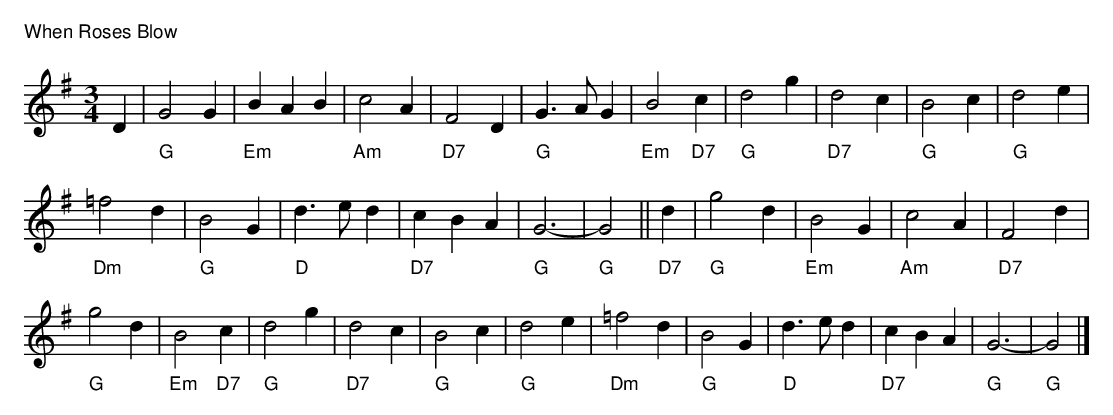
X:1
T:When Roses Blow
C:
M:3/4
L:1/4
K:G
V:1 gchord=down
D|"G"G2G | "Em"BAB | "Am"c2A | "D7"F2D | "G"G>AG | "Em"B2 "D7"c | "G"d2g | "D7"d2c | "G"B2c | "G"d2e |
"Dm"=f2d | "G"B2G |"D"d>ed|"D7"cBA | "G"G3- | "G"G2|| "D7"d|"G"g2d | "Em"B2G | "Am"c2A | "D7"F2d |
 "G"g2d | "Em"B2 "D7"c | "G"d2g | "D7"d2c | "G"B2c | "G"d2e | "Dm"=f2d | "G"B2G | "D"d>ed | "D7"cBA | "G"G3- | "G"G2|]
